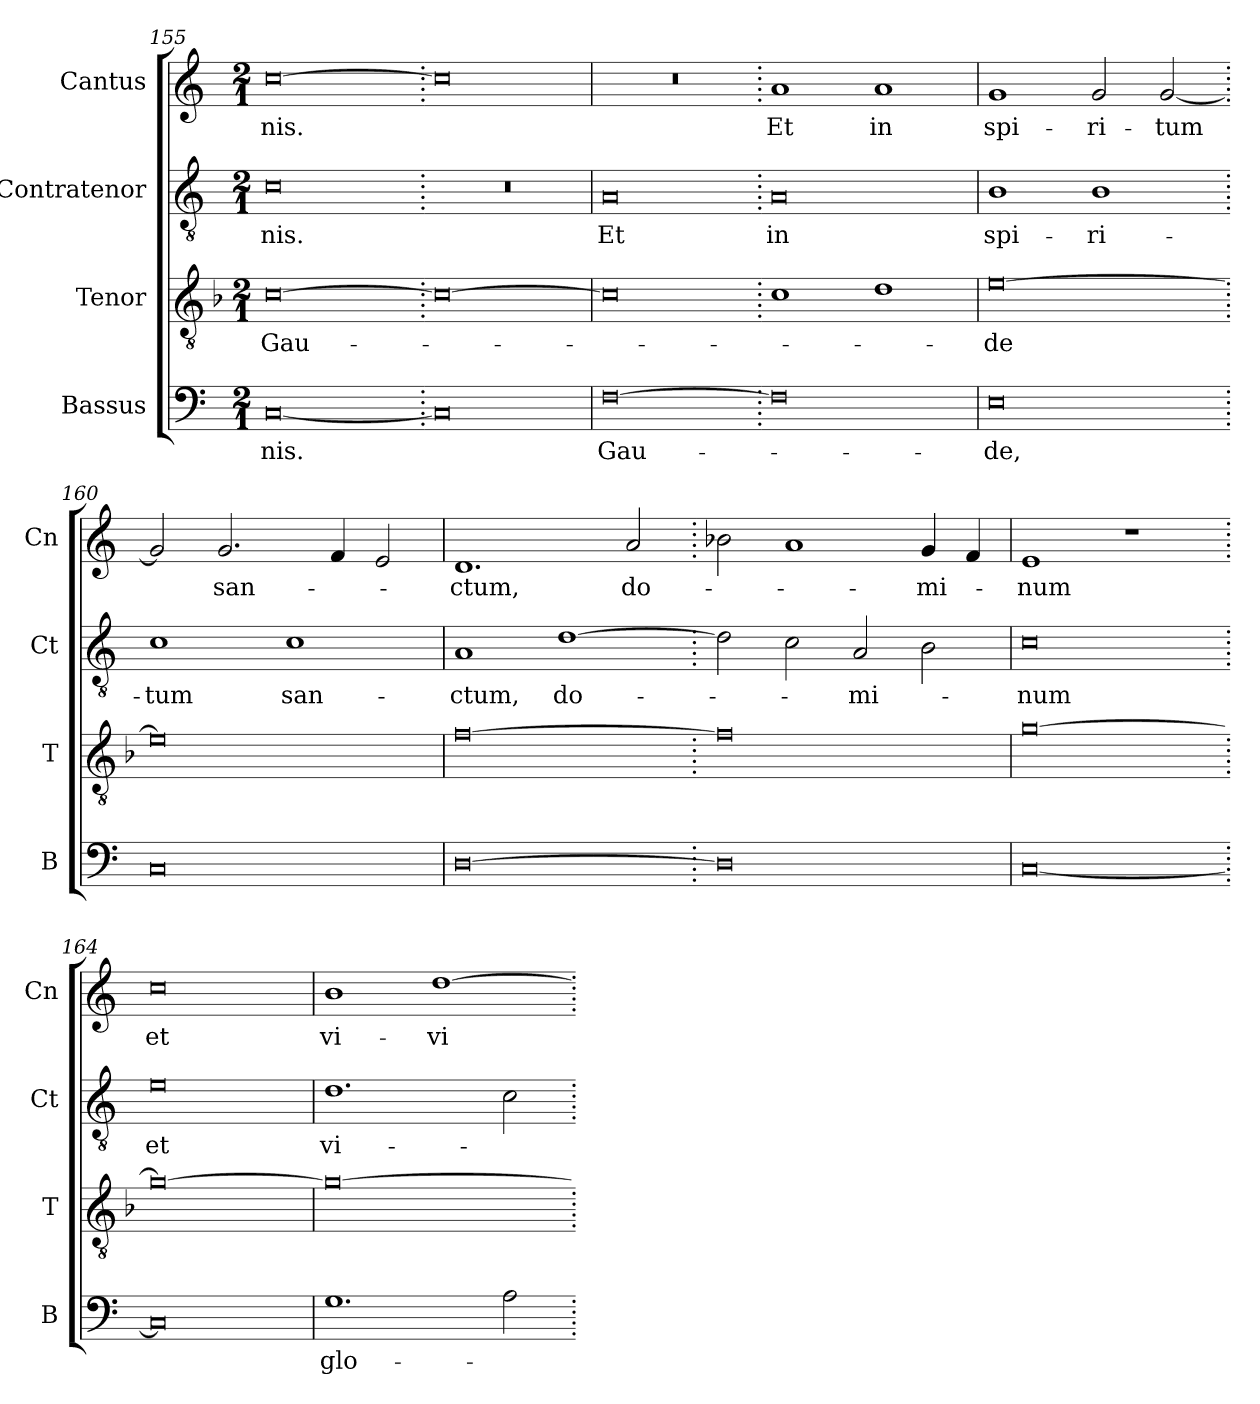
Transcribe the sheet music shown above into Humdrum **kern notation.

**kern	**text	**kern	**text	**kern	**text	**kern	**text
*part4	*part4	*part3	*part3	*part2	*part2	*part1	*part1
*staff4	*staff4	*staff3	*staff3	*staff2	*staff2	*staff1	*staff1
*I"Bassus	*	*I"Tenor	*	*I"Contratenor	*	*I"Cantus	*
*I'B	*	*I'T	*	*I'Ct	*	*I'Cn	*
*clefF4	*	*clefGv2	*	*clefGv2	*	*clefG2	*
*k[]	*	*k[b-]	*	*k[]	*	*k[]	*
*M2/1	*	*M2/1	*	*M2/1	*	*M2/1	*
=155	=155	=155	=155	=155	=155	=155	=155
[0C	-nis.	[0c	Gau-	0c	-nis.	[0cc	-nis.
=156.	=156.	=156.	=156.	=156.	=156.	=156.	=156.
0C]	.	0c_	.	0r	.	0cc]	.
=157	=157	=157	=157	=157	=157	=157	=157
[0F	Gau-	0c]	.	0A	Et	0r	.
=158.	=158.	=158.	=158.	=158.	=158.	=158.	=158.
0F]	.	1c	.	0A	in	1a	Et
.	.	1d	.	.	.	1a	in
=159	=159	=159	=159	=159	=159	=159	=159
0E	-de,	[0e	-de	1B	spi-	1g	spi-
.	.	.	.	1B	-ri-	2g/	-ri-
.	.	.	.	.	.	[2g/	-tum
=160.	=160.	=160.	=160.	=160.	=160.	=160.	=160.
0C	.	0e]	.	1c	-tum	2g/]	.
.	.	.	.	.	.	2.g/	san-
.	.	.	.	1c	san-	.	.
.	.	.	.	.	.	4f/	.
.	.	.	.	.	.	2e/	.
=161	=161	=161	=161	=161	=161	=161	=161
[0D	.	[0f	.	1A	-ctum,	1.d	-ctum,
.	.	.	.	[1d	do-	.	.
.	.	.	.	.	.	2a/	do-
=162.	=162.	=162.	=162.	=162.	=162.	=162.	=162.
0D]	.	0f]	.	2d\]	.	2b-X\	.
.	.	.	.	2c\	.	1a	.
.	.	.	.	2A/	-mi-	.	.
.	.	.	.	2B\	.	4g/	-mi-
.	.	.	.	.	.	4f/	.
=163	=163	=163	=163	=163	=163	=163	=163
[0C	.	[0g	.	0c	-num	1e	-num
.	.	.	.	.	.	1r	.
=164.	=164.	=164.	=164.	=164.	=164.	=164.	=164.
0C]	.	0g_	.	0e	et	0cc	et
=165	=165	=165	=165	=165	=165	=165	=165
1.G	glo-	0g_	.	1.d	vi-	1b	vi-
.	.	.	.	.	.	[1dd	-vi-
2A\	.	.	.	2c\	.	.	.
=.	=.	=.	=.	=.	=.	=.	=.
*-	*-	*-	*-	*-	*-	*-	*-
